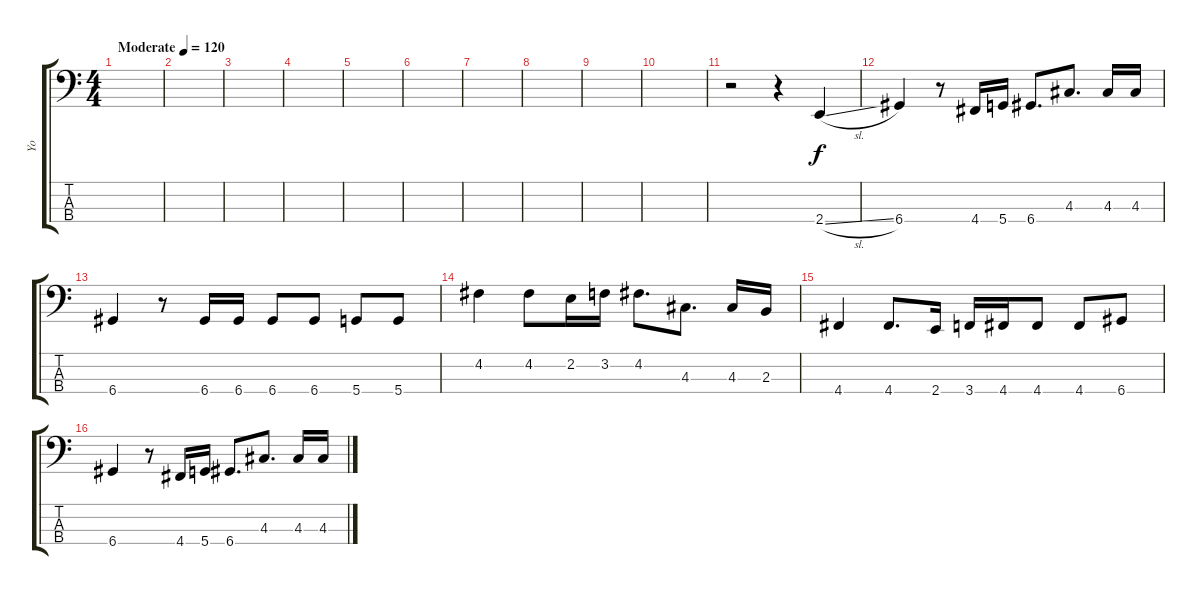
\track ("Yo" "Yo") {instrument electricbassfinger}
\staff {score tabs}
\tuning (G2 D2 A1 D1) {hide}
\ts (4 4)
\tempo (120 "Moderate")
\clef f4
\ks c
|
|
|
|
|
|
|
|
|
|
r.2 r.4 2.4{sl}.4 |
6.4.4 r.8 4.4.16 5.4.16 6.4.8{d} 4.3.8{d} 4.3.16 4.3.16 |
6.4.4 r.8 6.4.16 6.4.16 6.4.8 6.4.8 5.4.8 5.4.8 |
4.2.4 4.2.8 2.2.16 3.2.16 4.2.8{d} 4.3.8{d} 4.3.16 2.3.16 |
4.4.4 4.4.8{d} 2.4.16 3.4.16 4.4.16 4.4.8 4.4.8 6.4.8 |
6.4.4 r.8 4.4.16 5.4.16 6.4.8{d} 4.3.8{d} 4.3.16 4.3.16
